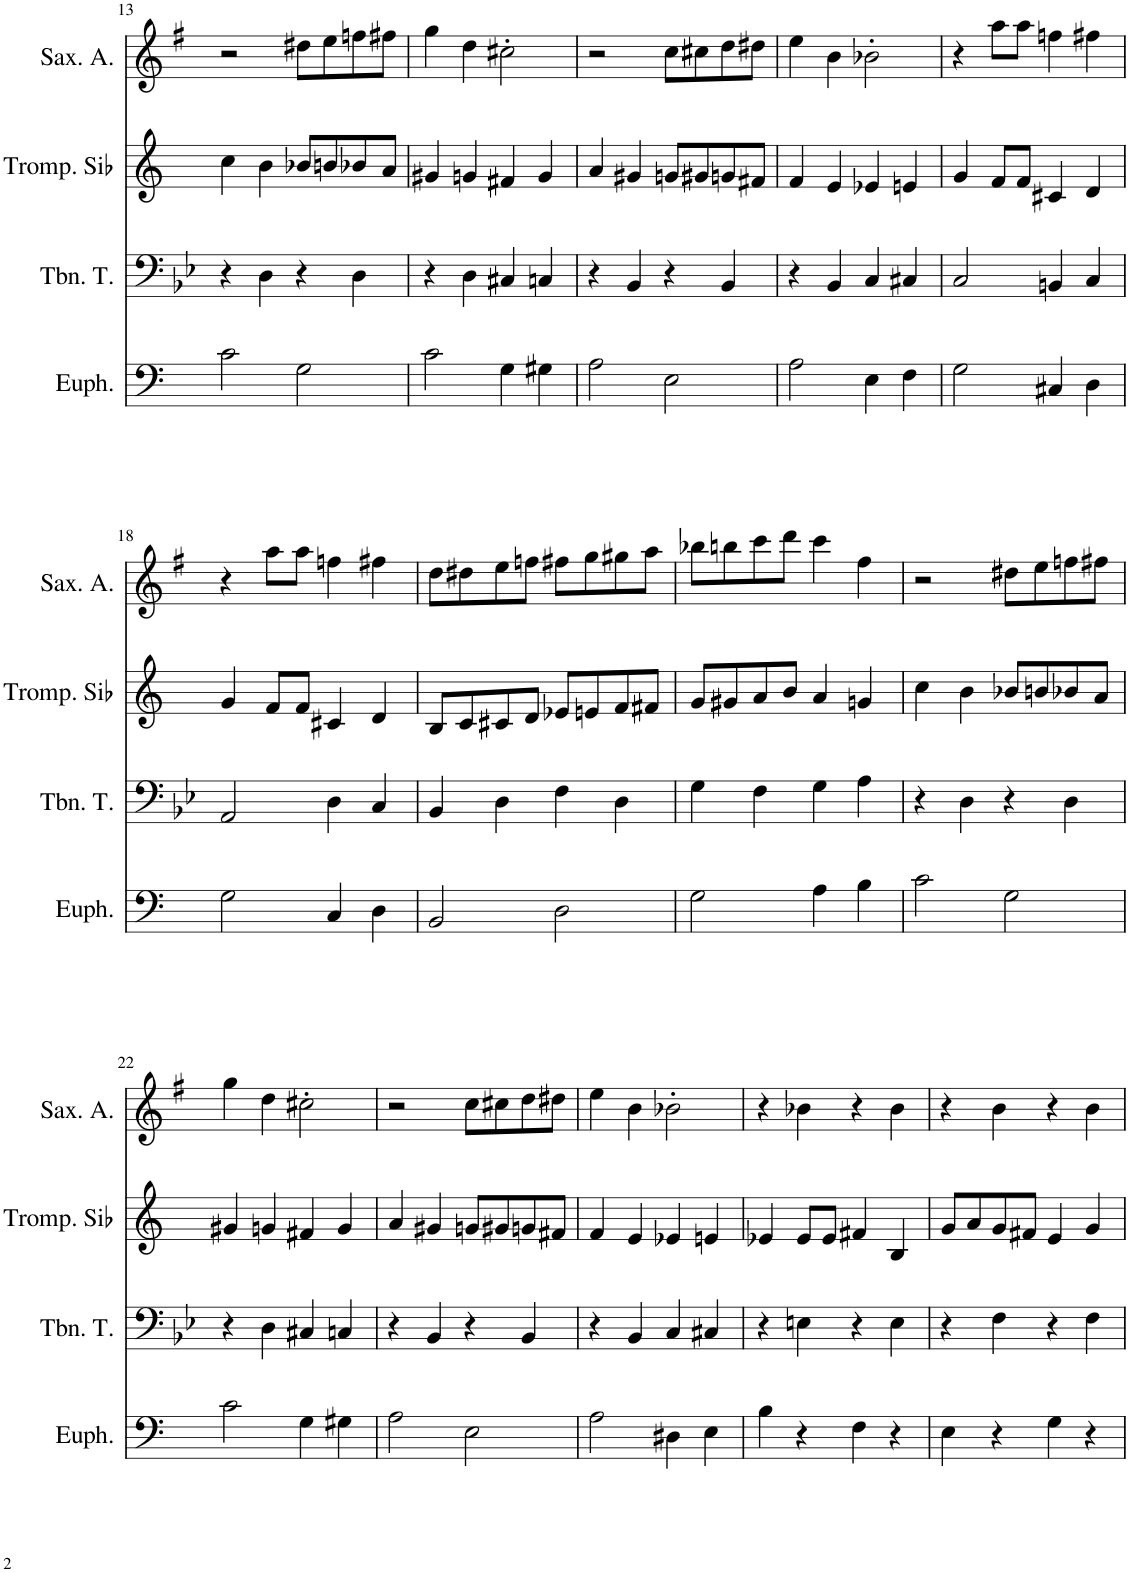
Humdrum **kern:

**kern	**kern	**kern	**kern
*part4	*part3	*part2	*part1
*staff4	*staff3	*staff2	*staff1
*I"Euphonium si b / suba	*I"Trombone Ténor	*I"Trompette en Sib	*I"Saxophone Alto
*I'Euph.	*I'Tbn. T.	*I'Tromp. Sib	*I'Sax. A.
!!LO:PB:g=z
*clefF4	*clefF4	*clefG2	*clefG2
*Trd1c2	*	*Trd1c2	*Trd5c9
*k[]	*k[b-e-]	*k[]	*k[f#]
*M2/2	*M2/2	*M2/2	*M2/2
=13	=13	=13	=13
2c\	4r	4cc\	2r
.	4D\	4b\	.
2G\	4r	8b-X/L	8dd#X\L
.	.	8bn/	8ee\
.	4D\	8b-X/	8ffn\
.	.	8a/J	8ff#X\J
=14	=14	=14	=14
2c\	4r	4g#X/	4gg\
.	4D\	4gn/	4dd\
4G\	4C#X/	4f#X/	2cc#X'\
4G#X\	4Cn/	4g/	.
=15	=15	=15	=15
2A\	4r	4a/	2r
.	4BB-/	4g#X/	.
2E\	4r	8gn/L	8cc\L
.	.	8g#X/	8cc#X\
.	4BB-/	8gn/	8dd\
.	.	8f#X/J	8dd#X\J
=16	=16	=16	=16
2A\	4r	4f/	4ee\
.	4BB-/	4e/	4b\
4E\	4C/	4e-X/	2b-X'\
4F\	4C#X/	4en/	.
=17	=17	=17	=17
2G\	2C/	4g/	4r
.	.	8f/L	8aa\L
.	.	8f/J	8aa\J
4C#X/	4BBn/	4c#X/	4ffn\
4D\	4C/	4d/	4ff#X\
!!LO:LB:g=z
=18	=18	=18	=18
2G\	2AA/	4g/	4r
.	.	8f/L	8aa\L
.	.	8f/J	8aa\J
4C/	4D\	4c#X/	4ffn\
4D\	4C/	4d/	4ff#X\
=19	=19	=19	=19
2BB/	4BB-/	8B/L	8dd\L
.	.	8c/	8dd#X\
.	4D\	8c#X/	8ee\
.	.	8d/J	8ffn\J
2D\	4F\	8e-X/L	8ff#X\L
.	.	8en/	8gg\
.	4D\	8f/	8gg#X\
.	.	8f#X/J	8aa\J
=20	=20	=20	=20
2G\	4G\	8g/L	8bb-X\L
.	.	8g#X/	8bbn\
.	4F\	8a/	8ccc\
.	.	8b/J	8ddd\J
4A\	4G\	4a/	4ccc\
4B\	4A\	4gn/	4ff#\
=21	=21	=21	=21
2c\	4r	4cc\	2r
.	4D\	4b\	.
2G\	4r	8b-X/L	8dd#X\L
.	.	8bn/	8ee\
.	4D\	8b-X/	8ffn\
.	.	8a/J	8ff#X\J
!!LO:LB:g=z
=22	=22	=22	=22
2c\	4r	4g#X/	4gg\
.	4D\	4gn/	4dd\
4G\	4C#X/	4f#X/	2cc#X'\
4G#X\	4Cn/	4g/	.
=23	=23	=23	=23
2A\	4r	4a/	2r
.	4BB-/	4g#X/	.
2E\	4r	8gn/L	8cc\L
.	.	8g#X/	8cc#X\
.	4BB-/	8gn/	8dd\
.	.	8f#X/J	8dd#X\J
=24	=24	=24	=24
2A\	4r	4f/	4ee\
.	4BB-/	4e/	4b\
4D#X\	4C/	4e-X/	2b-X'\
4E\	4C#X/	4en/	.
=25	=25	=25	=25
4B\	4r	4e-X/	4r
4r	4En\	8e-/L	4b-X\
.	.	8e-/J	.
4F\	4r	4f#X/	4r
4r	4E\	4B/	4b-\
=26	=26	=26	=26
4E\	4r	8g/L	4r
.	.	8a/	.
4r	4F\	8g/	4b\
.	.	8f#X/J	.
4G\	4r	4e/	4r
4r	4F\	4g/	4b\
=	=	=	=
*-	*-	*-	*-
